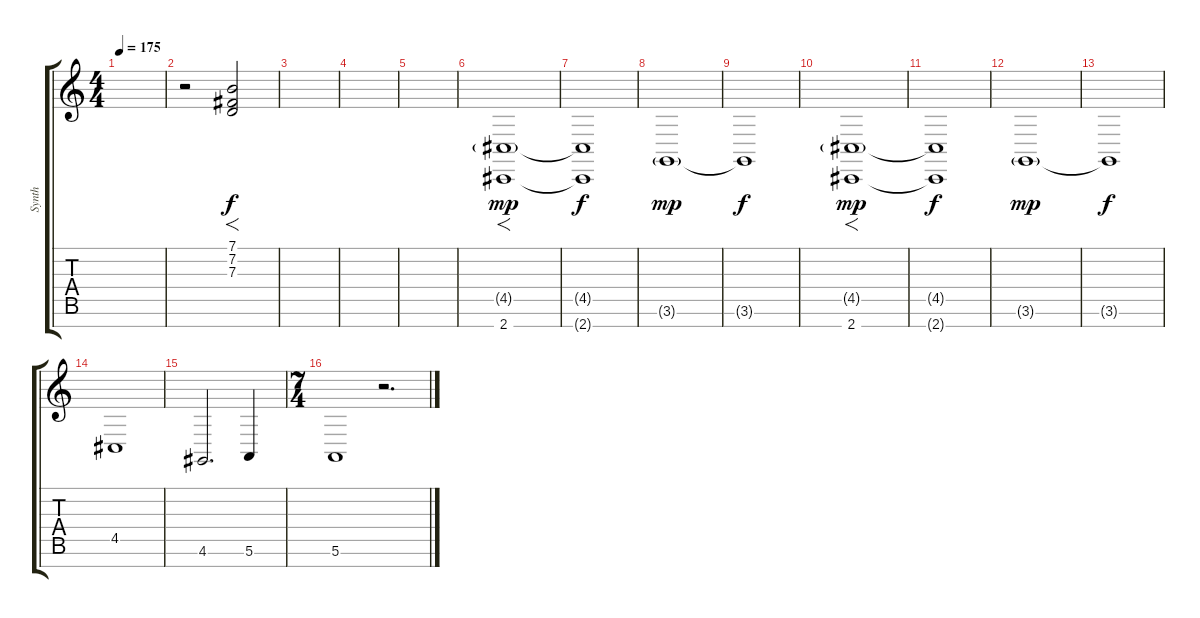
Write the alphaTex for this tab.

\track ("Synth" "Synth") {instrument marimba}
\staff {score tabs}
\tuning (E4 B3 G3 D3 A2 E2 B1) {hide}
\ts (4 4)
\tempo 175
\clef g2
\ks c
|
r.2 (7.1 7.2 7.3).2{f volume 15} |
|
|
|
(4.5{g} 2.7).1{f dy mp volume 10 instrument brasssection} |
(4.5{t} 2.7{t}).1{dy f} |
3.6{g}.1{dy mp} |
3.6{t}.1{dy f} |
(4.5{g} 2.7).1{f dy mp} |
(4.5{t} 2.7{t}).1{dy f} |
3.6{g}.1{dy mp} |
3.6{t}.1{dy f} |
4.5.1 |
4.6.2{d} 5.6.4 |
\ts (7 4)
5.6.1 r.2{d}
